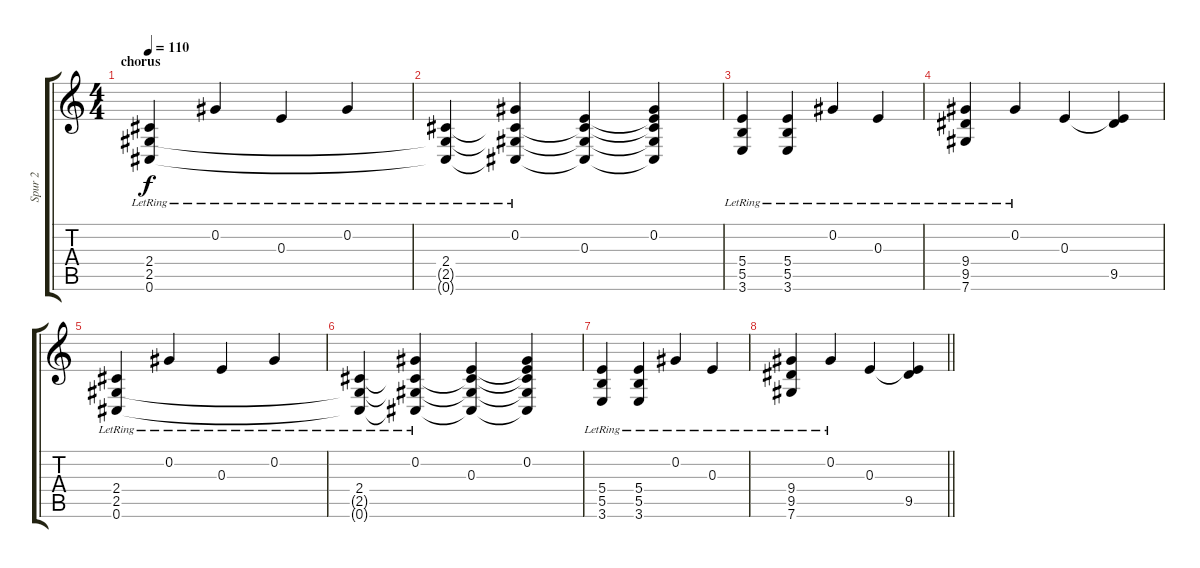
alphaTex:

\track ("Spur 2" "Spur 2") {instrument distortionguitar}
\staff {score tabs}
\tuning (Db4 Ab3 E3 B2 Gb2 Db2) {hide}
\ts (4 4)
\section ("" "chorus")
\tempo 110
\clef g2
\ks c
(2.4{lr} 2.5{lr} 0.6{lr}).4{dy f} 0.2{lr}.4 0.3{lr}.4 0.2{lr}.4 |
(2.4{lr} 2.5{t} 0.6{t}).4 (0.2{lr} 2.4{t} 2.5{t} 0.6{t}).4 (0.3 2.4{t} 2.5{t} 0.6{t}).4 (0.2 0.3{t} 2.4{t} 2.5{t} 0.6{t}).4 |
(5.4{lr} 5.5{lr} 3.6{lr}).4 (5.4{lr} 5.5{lr} 3.6{lr}).4 0.2{lr}.4 0.3{lr}.4 |
(9.4{lr} 9.5{lr} 7.6{lr}).4 0.2{lr}.4 0.3.4 (0.3{t} 9.5).4 |
(2.4{lr} 2.5{lr} 0.6{lr}).4 0.2{lr}.4 0.3{lr}.4 0.2{lr}.4 |
(2.4{lr} 2.5{t} 0.6{t}).4 (0.2{lr} 2.4{t} 2.5{t} 0.6{t}).4 (0.3 2.4{t} 2.5{t} 0.6{t}).4 (0.2 0.3{t} 2.4{t} 2.5{t} 0.6{t}).4 |
(5.4{lr} 5.5{lr} 3.6{lr}).4 (5.4{lr} 5.5{lr} 3.6{lr}).4 0.2{lr}.4 0.3{lr}.4 |
\barLineRight lightlight
(9.4{lr} 9.5{lr} 7.6{lr}).4 0.2{lr}.4 0.3.4 (0.3{t} 9.5).4
